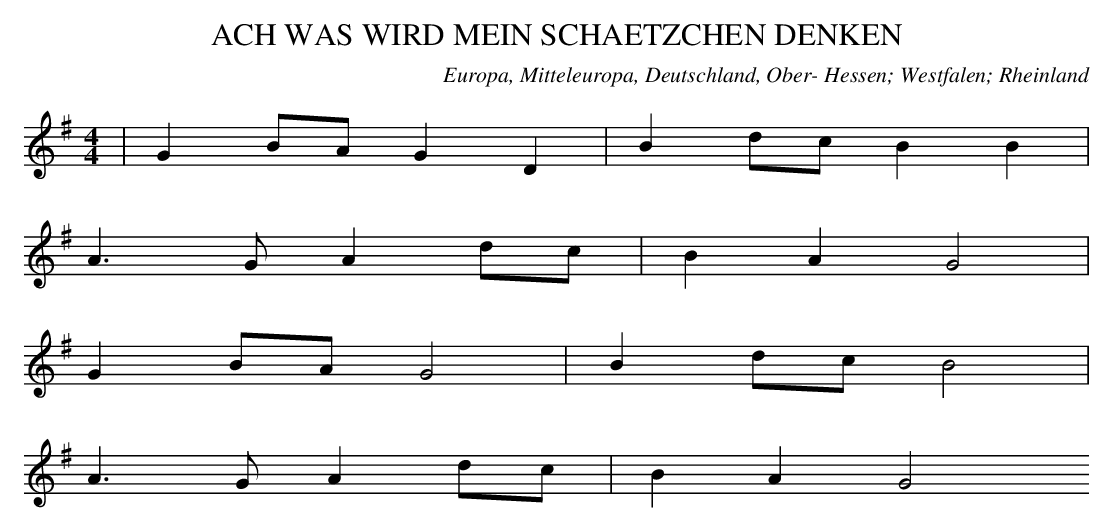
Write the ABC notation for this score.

X:1
T: ACH WAS WIRD MEIN SCHAETZCHEN DENKEN
O: Europa, Mitteleuropa, Deutschland, Ober- Hessen; Westfalen; Rheinland
M: 4/4
L: 1/8
K: G
 | G2BAG2D2 | B2dcB2B2 |
A3GA2dc | B2A2G4 |
G2BAG4 | B2dcB4 |
A3GA2dc | B2A2G4
